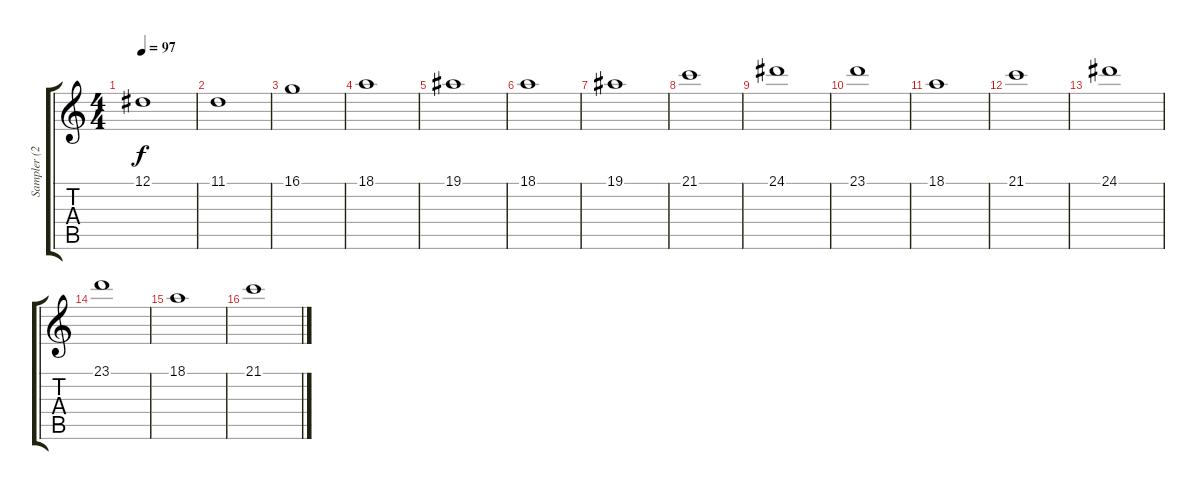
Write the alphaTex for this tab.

\track ("Sampler (2)" "Sampler (2") {instrument stringensemble2}
\staff {score tabs}
\tuning (Eb4 Bb3 Gb3 Db3 Ab2 Db2) {hide}
\ts (4 4)
\tempo 97
\clef g2
\ks c
12.1.1{dy f} |
11.1.1 |
16.1.1 |
18.1.1 |
19.1.1 |
18.1.1 |
19.1.1 |
21.1.1 |
24.1.1 |
23.1.1 |
18.1.1 |
21.1.1 |
24.1.1 |
23.1.1 |
18.1.1 |
21.1.1
